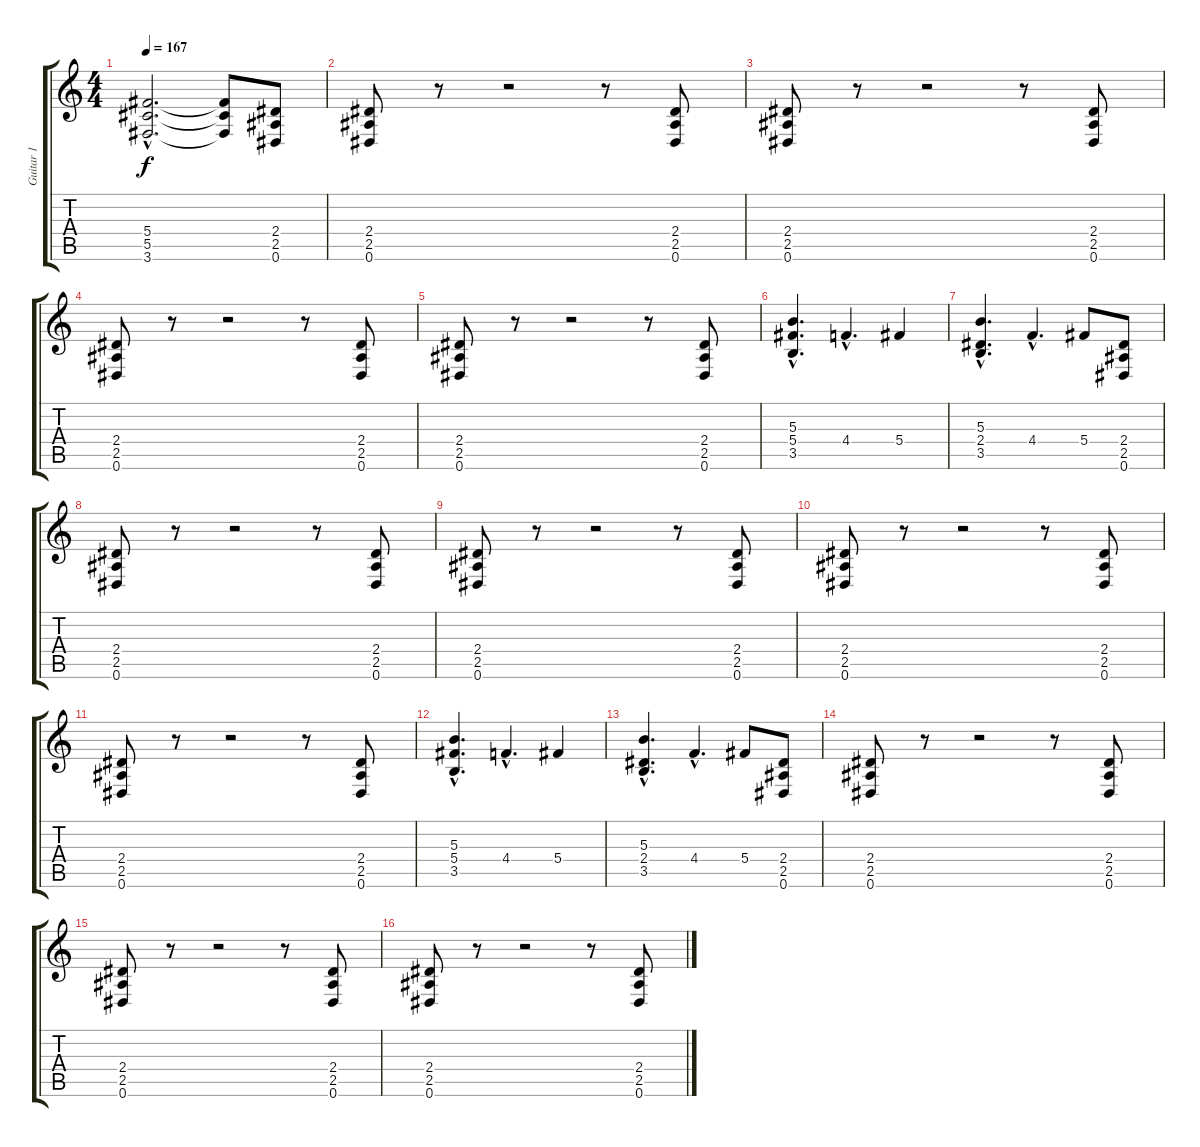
\track ("Guitar 1" "Guitar 1") {instrument distortionguitar}
\staff {score tabs}
\tuning (Eb4 Bb3 Gb3 Db3 Ab2 Eb2) {hide}
\ts (4 4)
\tempo 167
\clef g2
\ks c
(5.4{hac t} 5.5{hac t} 3.6{hac t}).2{d dy f} (5.4{t} 5.5{t} 3.6{t}).8 (2.4 2.5 0.6).8 |
(2.4 2.5 0.6).8 r.8 r.2 r.8 (2.4 2.5 0.6).8 |
(2.4 2.5 0.6).8 r.8 r.2 r.8 (2.4 2.5 0.6).8 |
(2.4 2.5 0.6).8 r.8 r.2 r.8 (2.4 2.5 0.6).8 |
(2.4 2.5 0.6).8 r.8 r.2 r.8 (2.4 2.5 0.6).8 |
(5.3{hac} 5.4{hac} 3.5{hac}).4{d} 4.4{hac}.4{d} 5.4.4 |
(5.3{hac} 2.4{hac} 3.5{hac}).4{d} 4.4{hac}.4{d} 5.4.8 (2.4 2.5 0.6).8 |
(2.4 2.5 0.6).8 r.8 r.2 r.8 (2.4 2.5 0.6).8 |
(2.4 2.5 0.6).8 r.8 r.2 r.8 (2.4 2.5 0.6).8 |
(2.4 2.5 0.6).8 r.8 r.2 r.8 (2.4 2.5 0.6).8 |
(2.4 2.5 0.6).8 r.8 r.2 r.8 (2.4 2.5 0.6).8 |
(5.3{hac} 5.4{hac} 3.5{hac}).4{d} 4.4{hac}.4{d} 5.4.4 |
(5.3{hac} 2.4{hac} 3.5{hac}).4{d} 4.4{hac}.4{d} 5.4.8 (2.4 2.5 0.6).8 |
(2.4 2.5 0.6).8 r.8 r.2 r.8 (2.4 2.5 0.6).8 |
(2.4 2.5 0.6).8 r.8 r.2 r.8 (2.4 2.5 0.6).8 |
(2.4 2.5 0.6).8 r.8 r.2 r.8 (2.4 2.5 0.6).8
